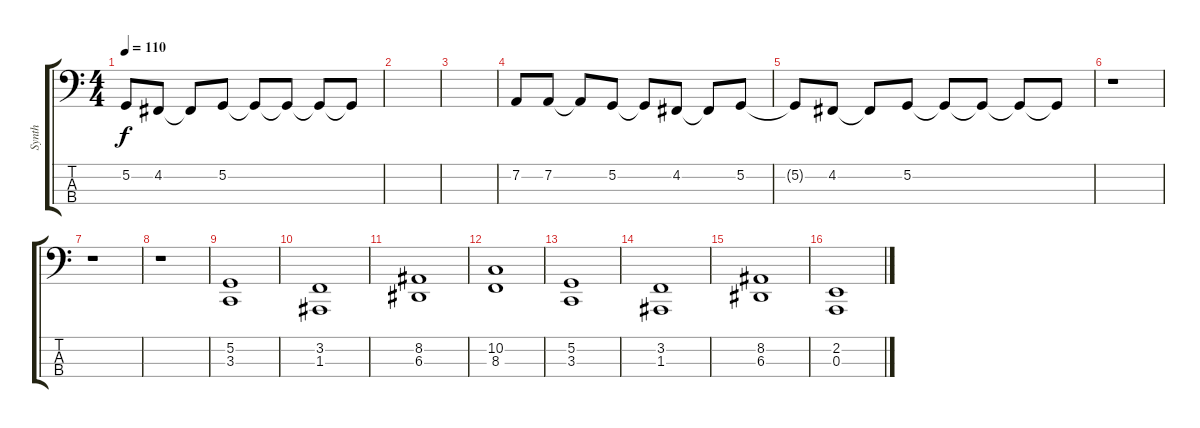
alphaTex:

\track ("Synth" "Synth") {instrument tremolostrings}
\staff {score tabs}
\tuning (G2 D2 A1 E1) {hide}
\ts (4 4)
\tempo 110
\clef f4
\ks c
5.2{t}.8{dy f} 4.2.8 4.2{t}.8 5.2.8 5.2{t}.8 5.2{t}.8 5.2{t}.8 5.2{t}.8 |
|
|
7.2.8 7.2.8 7.2{t}.8 5.2.8 5.2{t}.8 4.2.8 4.2{t}.8 5.2.8 |
5.2{t}.8 4.2.8 4.2{t}.8 5.2.8 5.2{t}.8 5.2{t}.8 5.2{t}.8 5.2{t}.8 |
r.1 |
r.1 |
r.1 |
(5.2 3.3).1 |
(3.2 1.3).1 |
(8.2 6.3).1 |
(10.2 8.3).1 |
(5.2 3.3).1 |
(3.2 1.3).1 |
(8.2 6.3).1 |
(2.2 0.3).1
